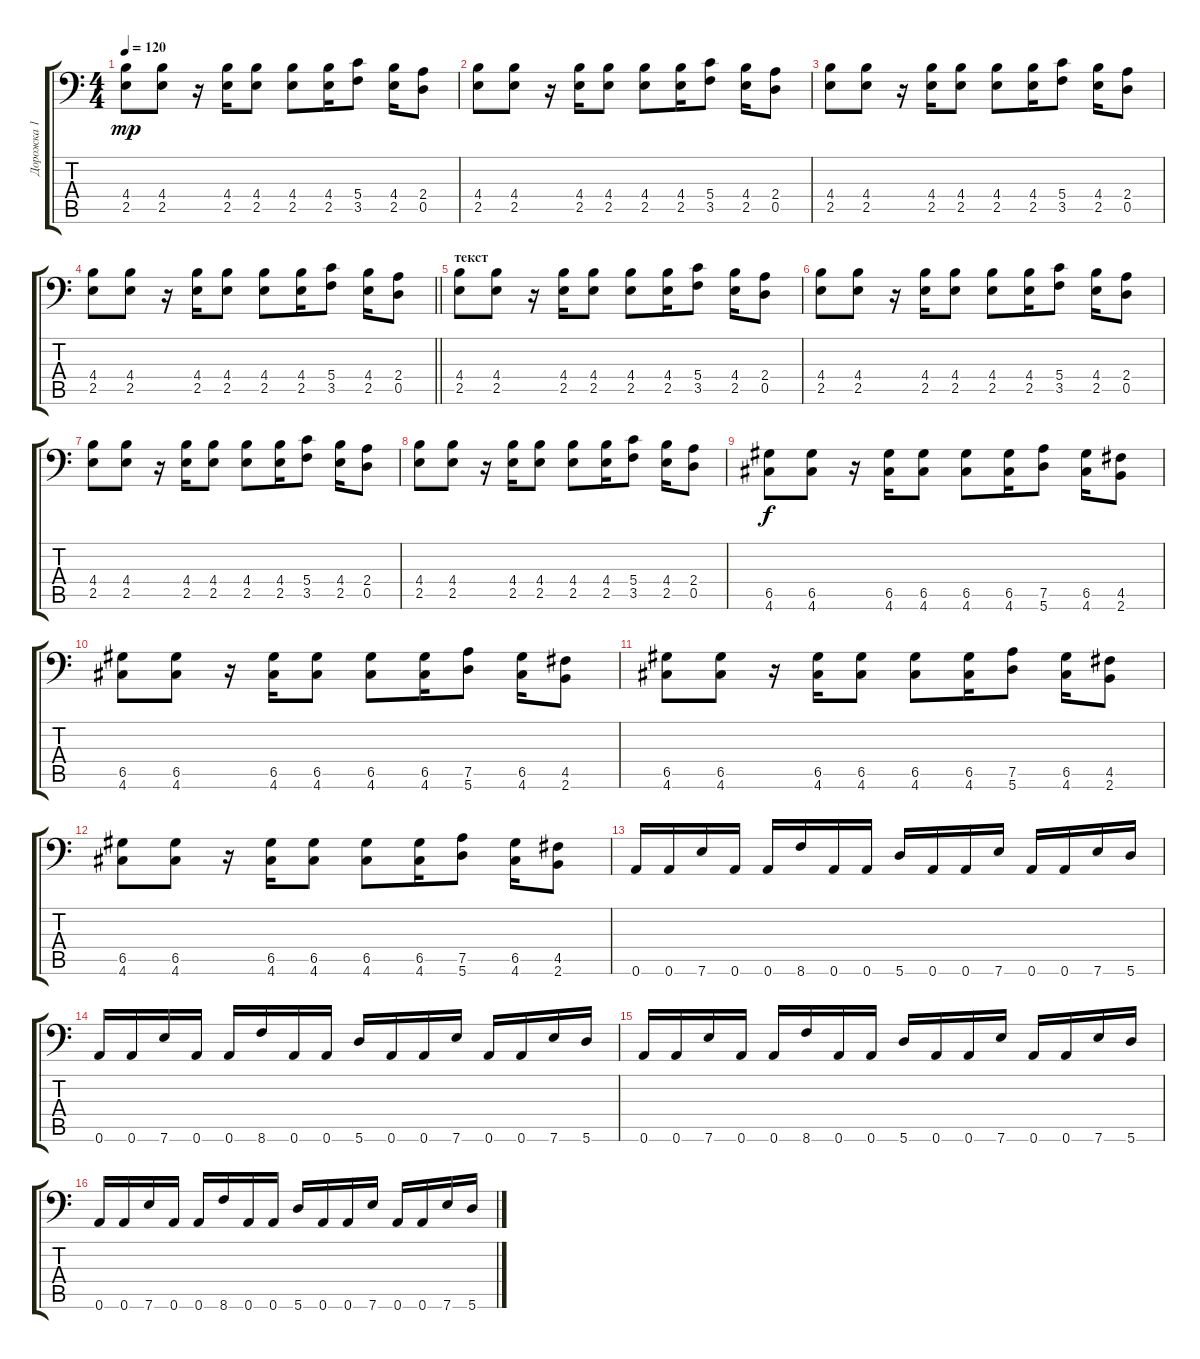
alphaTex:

\track ("Дорожка 1" "Дорожка 1") {instrument distortionguitar}
\staff {score tabs}
\tuning (A3 E3 C3 G2 D2 A1) {hide}
\ts (4 4)
\tempo 120
\clef f4
\ks c
(4.4 2.5).8{dy mp} (4.4 2.5).8 r.16 (4.4 2.5).16 (4.4 2.5).8 (4.4 2.5).8 (4.4 2.5).16 (5.4 3.5).8 (4.4 2.5).16 (2.4 0.5).8 |
(4.4 2.5).8 (4.4 2.5).8 r.16 (4.4 2.5).16 (4.4 2.5).8 (4.4 2.5).8 (4.4 2.5).16 (5.4 3.5).8 (4.4 2.5).16 (2.4 0.5).8 |
(4.4 2.5).8 (4.4 2.5).8 r.16 (4.4 2.5).16 (4.4 2.5).8 (4.4 2.5).8 (4.4 2.5).16 (5.4 3.5).8 (4.4 2.5).16 (2.4 0.5).8 |
\barLineRight lightlight
(4.4 2.5).8 (4.4 2.5).8 r.16 (4.4 2.5).16 (4.4 2.5).8 (4.4 2.5).8 (4.4 2.5).16 (5.4 3.5).8 (4.4 2.5).16 (2.4 0.5).8 |
\section ("" "текст")
(4.4 2.5).8 (4.4 2.5).8 r.16 (4.4 2.5).16 (4.4 2.5).8 (4.4 2.5).8 (4.4 2.5).16 (5.4 3.5).8 (4.4 2.5).16 (2.4 0.5).8 |
(4.4 2.5).8 (4.4 2.5).8 r.16 (4.4 2.5).16 (4.4 2.5).8 (4.4 2.5).8 (4.4 2.5).16 (5.4 3.5).8 (4.4 2.5).16 (2.4 0.5).8 |
(4.4 2.5).8 (4.4 2.5).8 r.16 (4.4 2.5).16 (4.4 2.5).8 (4.4 2.5).8 (4.4 2.5).16 (5.4 3.5).8 (4.4 2.5).16 (2.4 0.5).8 |
(4.4 2.5).8 (4.4 2.5).8 r.16 (4.4 2.5).16 (4.4 2.5).8 (4.4 2.5).8 (4.4 2.5).16 (5.4 3.5).8 (4.4 2.5).16 (2.4 0.5).8 |
(6.5 4.6).8{dy f} (6.5 4.6).8 r.16 (6.5 4.6).16 (6.5 4.6).8 (6.5 4.6).8 (6.5 4.6).16 (7.5 5.6).8 (6.5 4.6).16 (4.5 2.6).8 |
(6.5 4.6).8 (6.5 4.6).8 r.16 (6.5 4.6).16 (6.5 4.6).8 (6.5 4.6).8 (6.5 4.6).16 (7.5 5.6).8 (6.5 4.6).16 (4.5 2.6).8 |
(6.5 4.6).8 (6.5 4.6).8 r.16 (6.5 4.6).16 (6.5 4.6).8 (6.5 4.6).8 (6.5 4.6).16 (7.5 5.6).8 (6.5 4.6).16 (4.5 2.6).8 |
(6.5 4.6).8 (6.5 4.6).8 r.16 (6.5 4.6).16 (6.5 4.6).8 (6.5 4.6).8 (6.5 4.6).16 (7.5 5.6).8 (6.5 4.6).16 (4.5 2.6).8 |
0.6.16 0.6.16 7.6.16 0.6.16 0.6.16 8.6.16 0.6.16 0.6.16 5.6.16 0.6.16 0.6.16 7.6.16 0.6.16 0.6.16 7.6.16 5.6.16 |
0.6.16 0.6.16 7.6.16 0.6.16 0.6.16 8.6.16 0.6.16 0.6.16 5.6.16 0.6.16 0.6.16 7.6.16 0.6.16 0.6.16 7.6.16 5.6.16 |
0.6.16 0.6.16 7.6.16 0.6.16 0.6.16 8.6.16 0.6.16 0.6.16 5.6.16 0.6.16 0.6.16 7.6.16 0.6.16 0.6.16 7.6.16 5.6.16 |
0.6.16 0.6.16 7.6.16 0.6.16 0.6.16 8.6.16 0.6.16 0.6.16 5.6.16 0.6.16 0.6.16 7.6.16 0.6.16 0.6.16 7.6.16 5.6.16
